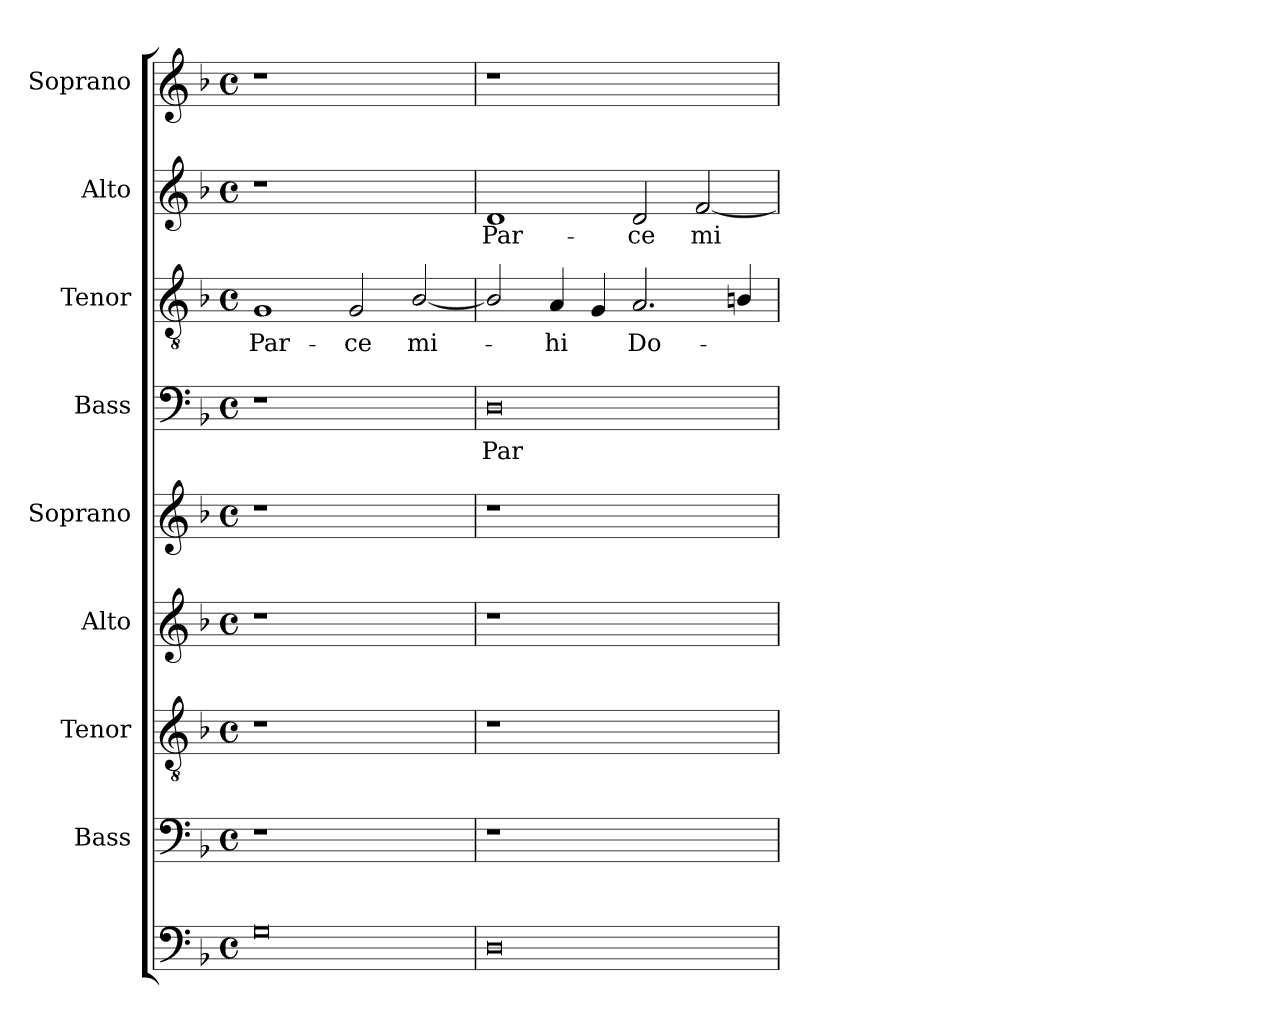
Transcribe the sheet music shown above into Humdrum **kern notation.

**kern	**kern	**kern	**kern	**kern	**kern	**text	**kern	**text	**kern	**text	**kern
*part9	*part8	*part7	*part6	*part5	*part4	*part4	*part3	*part3	*part2	*part2	*part1
*staff9	*staff8	*staff7	*staff6	*staff5	*staff4	*staff4	*staff3	*staff3	*staff2	*staff2	*staff1
*I""Violón y contrabajo"	*I"Bass	*I"Tenor	*I"Alto	*I"Soprano	*I"Bass	*	*I"Tenor	*	*I"Alto	*	*I"Soprano
*I'Cont.	*I'B.	*I'T.	*I'A.	*I'S.	*I'B.	*	*I'T.	*	*I'A.	*	*I'S.
!!LO:PB:g=z
*clefF4	*clefF4	*clefGv2	*clefG2	*clefG2	*clefF4	*	*clefGv2	*	*clefG2	*	*clefG2
*	*	*ITrd7c12	*	*	*	*	*ITrd7c12	*	*	*	*
*k[b-]	*k[b-]	*k[b-]	*k[b-]	*k[b-]	*k[b-]	*	*k[b-]	*	*k[b-]	*	*k[b-]
*F:	*F:	*F:	*F:	*F:	*F:	*	*F:	*	*F:	*	*F:
*M4/4	*M4/4	*M4/4	*M4/4	*M4/4	*M4/4	*	*M4/4	*	*M4/4	*	*M4/4
*met(c)	*met(c)	*met(c)	*met(c)	*met(c)	*met(c)	*	*met(c)	*	*met(c)	*	*met(c)
=1	=1	=1	=1	=1	=1	=1	=1	=1	=1	=1	=1
!	!LO:N:vis=1	!LO:N:vis=1	!LO:N:vis=1	!LO:N:vis=1	!LO:N:vis=1	!	!	!	!	!	!
!	!	!	!	!	!	!	!	!LO:LY:b:color=#000000	!LO:N:vis=1	!	!LO:N:vis=1
0Gi	1r	1r	1r	1r	1r	.	1GGi	Par-	1r	.	1r
!	!	!	!	!	!	!	!	!LO:LY:b:color=#000000	!	!	!
.	1ryy	1ryy	1ryy	1ryy	1ryy	.	2GGi/	-ce	1ryy	.	1ryy
!	!	!	!	!	!	!	!	!LO:LY:b:color=#000000	!	!	!
.	.	.	.	.	.	.	[2BB-i/	mi-	.	.	.
=2	=2	=2	=2	=2	=2	=2	=2	=2	=2	=2	=2
!	!LO:N:vis=1	!LO:N:vis=1	!LO:N:vis=1	!LO:N:vis=1	!	!	!	!	!	!	!
!	!	!	!	!	!	!LO:LY:b:color=#000000	!	!	!	!	!
!	!	!	!	!	!	!	!	!	!	!LO:LY:b:color=#000000	!LO:N:vis=1
0Di	1r	1r	1r	1r	0Di	Par-	2BB-i/]	.	1di	Par-	1r
!	!	!	!	!	!	!	!	!LO:LY:b:color=#000000	!	!	!
.	.	.	.	.	.	.	4AAi/	-hi	.	.	.
.	.	.	.	.	.	.	4GGi/	.	.	.	.
!	!	!	!	!	!	!	!	!LO:LY:b:color=#000000	!	!	!
!	!	!	!	!	!	!	!	!	!	!LO:LY:b:color=#000000	!
.	1ryy	1ryy	1ryy	1ryy	.	.	2.AAi/	Do-	2di/	-ce	1ryy
!	!	!	!	!	!	!	!	!	!	!LO:LY:b:color=#000000	!
.	.	.	.	.	.	.	.	.	[2fi/	mi-	.
.	.	.	.	.	.	.	4BBni/	.	.	.	.
=	=	=	=	=	=	=	=	=	=	=	=
*-	*-	*-	*-	*-	*-	*-	*-	*-	*-	*-	*-
